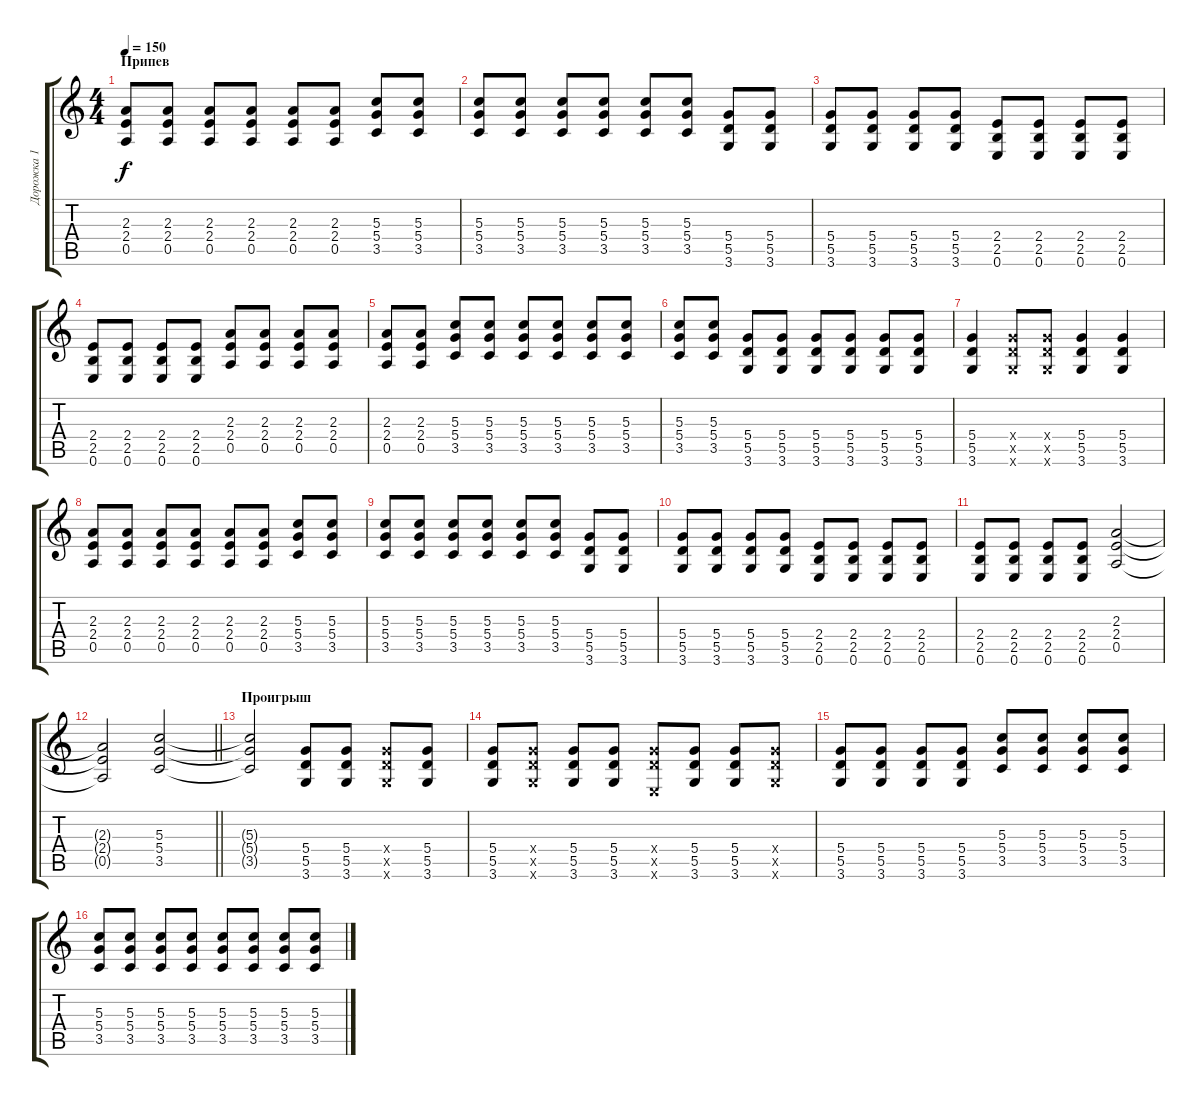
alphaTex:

\track ("Дорожка 1" "Дорожка 1") {instrument overdrivenguitar}
\staff {score tabs}
\tuning (E4 B3 G3 D3 A2 E2) {hide}
\ts (4 4)
\section ("" "Припев")
\tempo 150
\clef g2
\ks c
(2.3 2.4 0.5).8{dy f} (2.3 2.4 0.5).8 (2.3 2.4 0.5).8 (2.3 2.4 0.5).8 (2.3 2.4 0.5).8 (2.3 2.4 0.5).8 (5.3 5.4 3.5).8 (5.3 5.4 3.5).8 |
(5.3 5.4 3.5).8 (5.3 5.4 3.5).8 (5.3 5.4 3.5).8 (5.3 5.4 3.5).8 (5.3 5.4 3.5).8 (5.3 5.4 3.5).8 (5.4 5.5 3.6).8 (5.4 5.5 3.6).8 |
(5.4 5.5 3.6).8 (5.4 5.5 3.6).8 (5.4 5.5 3.6).8 (5.4 5.5 3.6).8 (2.4 2.5 0.6).8 (2.4 2.5 0.6).8 (2.4 2.5 0.6).8 (2.4 2.5 0.6).8 |
(2.4 2.5 0.6).8 (2.4 2.5 0.6).8 (2.4 2.5 0.6).8 (2.4 2.5 0.6).8 (2.3 2.4 0.5).8 (2.3 2.4 0.5).8 (2.3 2.4 0.5).8 (2.3 2.4 0.5).8 |
(2.3 2.4 0.5).8 (2.3 2.4 0.5).8 (5.3 5.4 3.5).8 (5.3 5.4 3.5).8 (5.3 5.4 3.5).8 (5.3 5.4 3.5).8 (5.3 5.4 3.5).8 (5.3 5.4 3.5).8 |
(5.3 5.4 3.5).8 (5.3 5.4 3.5).8 (5.4 5.5 3.6).8 (5.4 5.5 3.6).8 (5.4 5.5 3.6).8 (5.4 5.5 3.6).8 (5.4 5.5 3.6).8 (5.4 5.5 3.6).8 |
(5.4 5.5 3.6).4 (5.4{x} 5.5{x} 3.6{x}).8 (5.4{x} 5.5{x} 3.6{x}).8 (5.4 5.5 3.6).4 (5.4 5.5 3.6).4 |
(2.3 2.4 0.5).8 (2.3 2.4 0.5).8 (2.3 2.4 0.5).8 (2.3 2.4 0.5).8 (2.3 2.4 0.5).8 (2.3 2.4 0.5).8 (5.3 5.4 3.5).8 (5.3 5.4 3.5).8 |
(5.3 5.4 3.5).8 (5.3 5.4 3.5).8 (5.3 5.4 3.5).8 (5.3 5.4 3.5).8 (5.3 5.4 3.5).8 (5.3 5.4 3.5).8 (5.4 5.5 3.6).8 (5.4 5.5 3.6).8 |
(5.4 5.5 3.6).8 (5.4 5.5 3.6).8 (5.4 5.5 3.6).8 (5.4 5.5 3.6).8 (2.4 2.5 0.6).8 (2.4 2.5 0.6).8 (2.4 2.5 0.6).8 (2.4 2.5 0.6).8 |
(2.4 2.5 0.6).8 (2.4 2.5 0.6).8 (2.4 2.5 0.6).8 (2.4 2.5 0.6).8 (2.3 2.4 0.5).2 |
\barLineRight lightlight
(2.3{t} 2.4{t} 0.5{t}).2 (5.3 5.4 3.5).2 |
\section ("" "Проигрыш")
(5.3{t} 5.4{t} 3.5{t}).2 (5.4 5.5 3.6).8 (5.4 5.5 3.6).8 (5.4{x} 5.5{x} 3.6{x}).8 (5.4 5.5 3.6).8 |
(5.4 5.5 3.6).8 (5.4{x} 5.5{x} 3.6{x}).8 (5.4 5.5 3.6).8 (5.4 5.5 3.6).8 (5.4{x} 5.5{x} 0.6{x}).8 (5.4 5.5 3.6).8 (5.4 5.5 3.6).8 (5.4{x} 5.5{x} 3.6{x}).8 |
(5.4 5.5 3.6).8 (5.4 5.5 3.6).8 (5.4 5.5 3.6).8 (5.4 5.5 3.6).8 (5.3 5.4 3.5).8 (5.3 5.4 3.5).8 (5.3 5.4 3.5).8 (5.3 5.4 3.5).8 |
(5.3 5.4 3.5).8 (5.3 5.4 3.5).8 (5.3 5.4 3.5).8 (5.3 5.4 3.5).8 (5.3 5.4 3.5).8 (5.3 5.4 3.5).8 (5.3 5.4 3.5).8 (5.3 5.4 3.5).8
